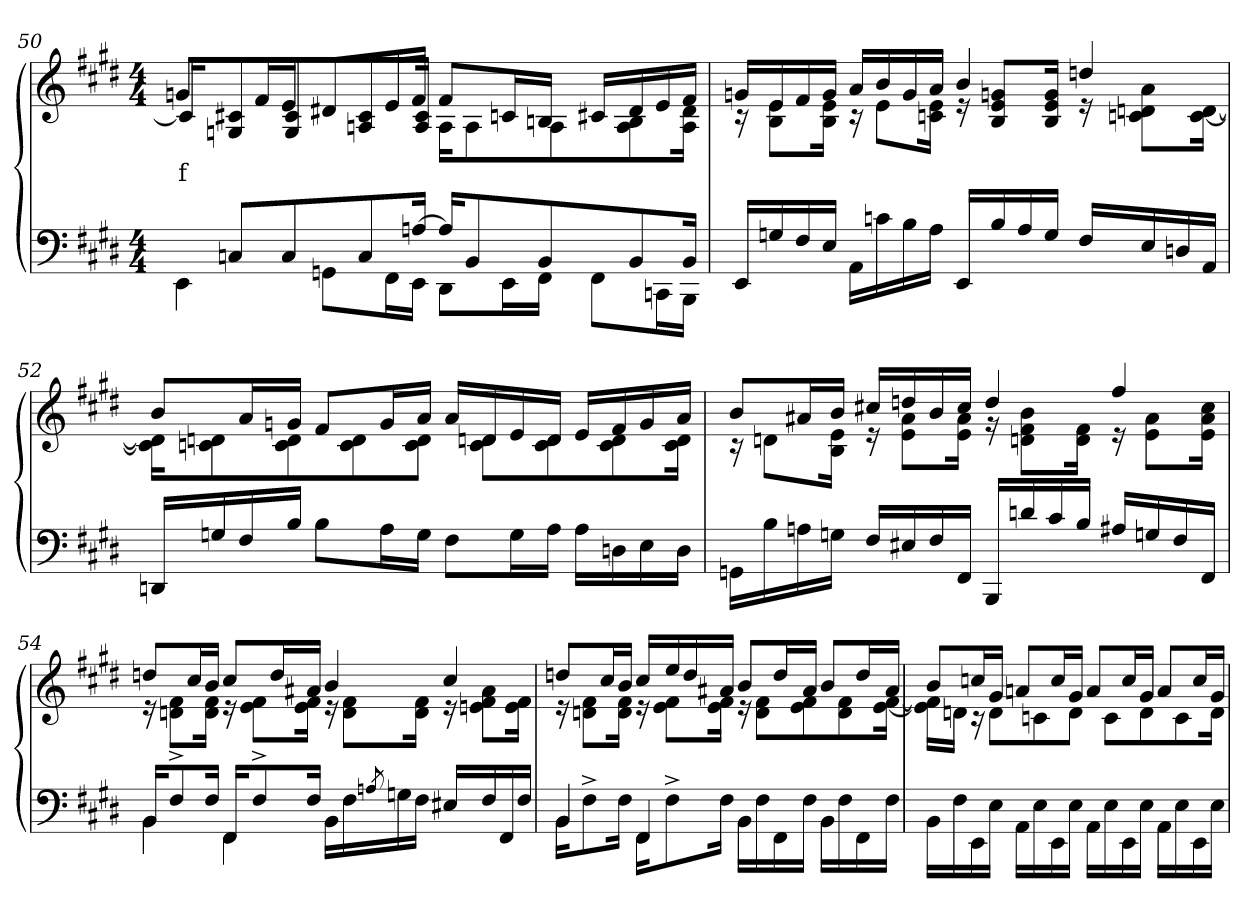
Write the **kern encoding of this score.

**kern	**kern	**text
*part2	*part1	*part1
*staff2	*staff1	*staff1
*clefF4	*clefG2	*
*k[f#c#g#d#]	*k[f#c#g#d#]	*
*M4/4	*M4/4	*
=50	=50	=50
*^	*^	*
16ryy	4EE	8gnL	16cn/KL]	f
8CnL	.	.	8c#X 8G	.
.	.	16f#L	.	.
8C	.	16eJJ	8c# 8G	.
.	8GGnL	8d#XL	.	.
8C	.	.	8c# 8An	.
.	16FF#L	16eL	.	.
[16AnJk	16EEJJ	16f#JJ	16c# 16AJk	.
16AKL]	8DD#L	8f#L	16AKL	.
8BB	.	.	8A	.
.	16EEL	16cnL	.	.
8BB	16FF#JJ	16BnJJ	8A	.
.	8FF#L	16c#XLL	.	.
8BB	.	16d#	8B 8A	.
.	16CCnL	16e	.	.
16BBJk	16BBBJJ	16f#JJ	16d# 16AJk	.
*v	*v	*	*	*
=51	=51	=51	=51
16EELL	16gnLL	16r	.
16Gn	16e	8e 8BL	.
16F#	16f#	.	.
16EJJ	16gJJ	16e 16BJk	.
16AALL	16aLL	16r	.
16cn	16b	8eL	.
16B	16g	.	.
16AJJ	16aJJ	16e 16cnJk	.
16EELL	4b	16r	.
16B	.	8gn/ 8e/ 8B/L	.
16A	.	.	.
16GJJ	.	16g 16e 16BJk	.
16F#LL	4ddn	16r	.
16E	.	8a 8dn 8cnL	.
16Dn	.	.	.
16AAJJ	.	[16d [16cJk	.
=52	=52	=52	=52
16DDnLL	8bL	16dn] 16cn]KL	.
16Gn	.	8d 8c	.
16F#	16aL	.	.
16BJJ	16gnJJ	8d 8c	.
8BL	8f#L	.	.
.	.	8d 8c	.
16AL	16gL	.	.
16GJJ	16aJJ	8d 8cJ	.
8F#L	16aLL	.	.
.	16dn	8d 8cL	.
16GL	16e	.	.
16AJJ	16dJJ	8d 8c	.
16ALL	16eLL	.	.
16Dn	16f#	8d 8c	.
16E	16g	.	.
16DJJ	16aJJ	16d 16cJk	.
=53	=53	=53	=53
16GGnLL	8bL	16r	.
16B	.	8dnL	.
16An	16a#XL	.	.
16GnJJ	16bJJ	16e 16BJk	.
16F#LL	16cc#XLL	16r	.
16E#X	16ddn	8a# 8eL	.
16F#	16b	.	.
16FF#JJ	16cc#JJ	16a# 16eJk	.
16BBBLL	4dd	16r	.
16dn	.	8b 8f# 8dnL	.
16c#	.	.	.
16BJJ	.	16f# 16dJk	.
16A#XLL	4ff#	16r	.
16Gn	.	8a# 8eL	.
16F#	.	.	.
16FF#JJ	.	16cc# 16a# 16eJk	.
=54	=54	=54	=54
*^	*	*	*
16BBKL	4BB	8ddnL	16r	.
8F#^>	.	.	8f# 8dnL	.
.	.	16cc#L	.	.
16F#Jk	.	16bJJ	16f# 16dJk	.
16FF#KL	4FF#	8cc#L	16r	.
8F#^>	.	.	8f# 8eL	.
.	.	16ddL	.	.
16F#Jk	.	16a#XJJ	16f# 16eJk	.
16BB\LL	2ryy	4b	16r	.
16F#	.	.	8f# 8dL	.
8qAn/	.	.	.	.
16Gn	.	.	.	.
16F#JJ	.	.	16f# 16dJk	.
16E#X/LL	.	4cc#	16r	.
16F#	.	.	8a# 8f# 8enL	.
16FF#	.	.	.	.
16F#JJ	.	.	16f# 16eJk	.
=55	=55	=55	=55	=55
16BB\KL	4BB/	8ddnL	16r	.
8F#^>	.	.	8f# 8dnL	.
.	.	16cc#L	.	.
16F#Jk	.	16bJJ	16f# 16dJk	.
16FF#\KL	4FF#/	16cc#LL	16r	.
8F#^>	.	16ee	8f# 8eL	.
.	.	16dd	.	.
16F#Jk	.	16a#XJJ	16f# 16eJk	.
16BB\LL	2ryy	8bL	16r	.
16F#	.	.	8f# 8dL	.
16FF#	.	16ddL	.	.
16F#JJ	.	16a#JJ	8f# 8e	.
16BB\LL	.	8bL	.	.
16F#	.	.	8f# 8d	.
16FF#	.	16ddL	.	.
16F#JJ	.	16a#JJ	[16f# [16eJk	.
*v	*v	*	*	*
=56	=56	=56	=56
16BB\LL	8bL	16f#] 16e]LL	.
16F#	.	16dnJJ	.
16EE	16ccnL	16r	.
16EJJ	16g#JJ	8dL	.
16AA\LL	8anL	.	.
16E	.	8cn	.
16EE	16ccL	.	.
16EJJ	16g#JJ	8dJ	.
16AA\LL	8aL	.	.
16E	.	8cL	.
16EE	16ccL	.	.
16EJJ	16g#JJ	8d	.
16AA\LL	8aL	.	.
16E	.	8c	.
16EE	16ccL	.	.
16EJJ	16g#JJ	16dJk	.
*	*v	*v	*
=	=	=
*-	*-	*-
